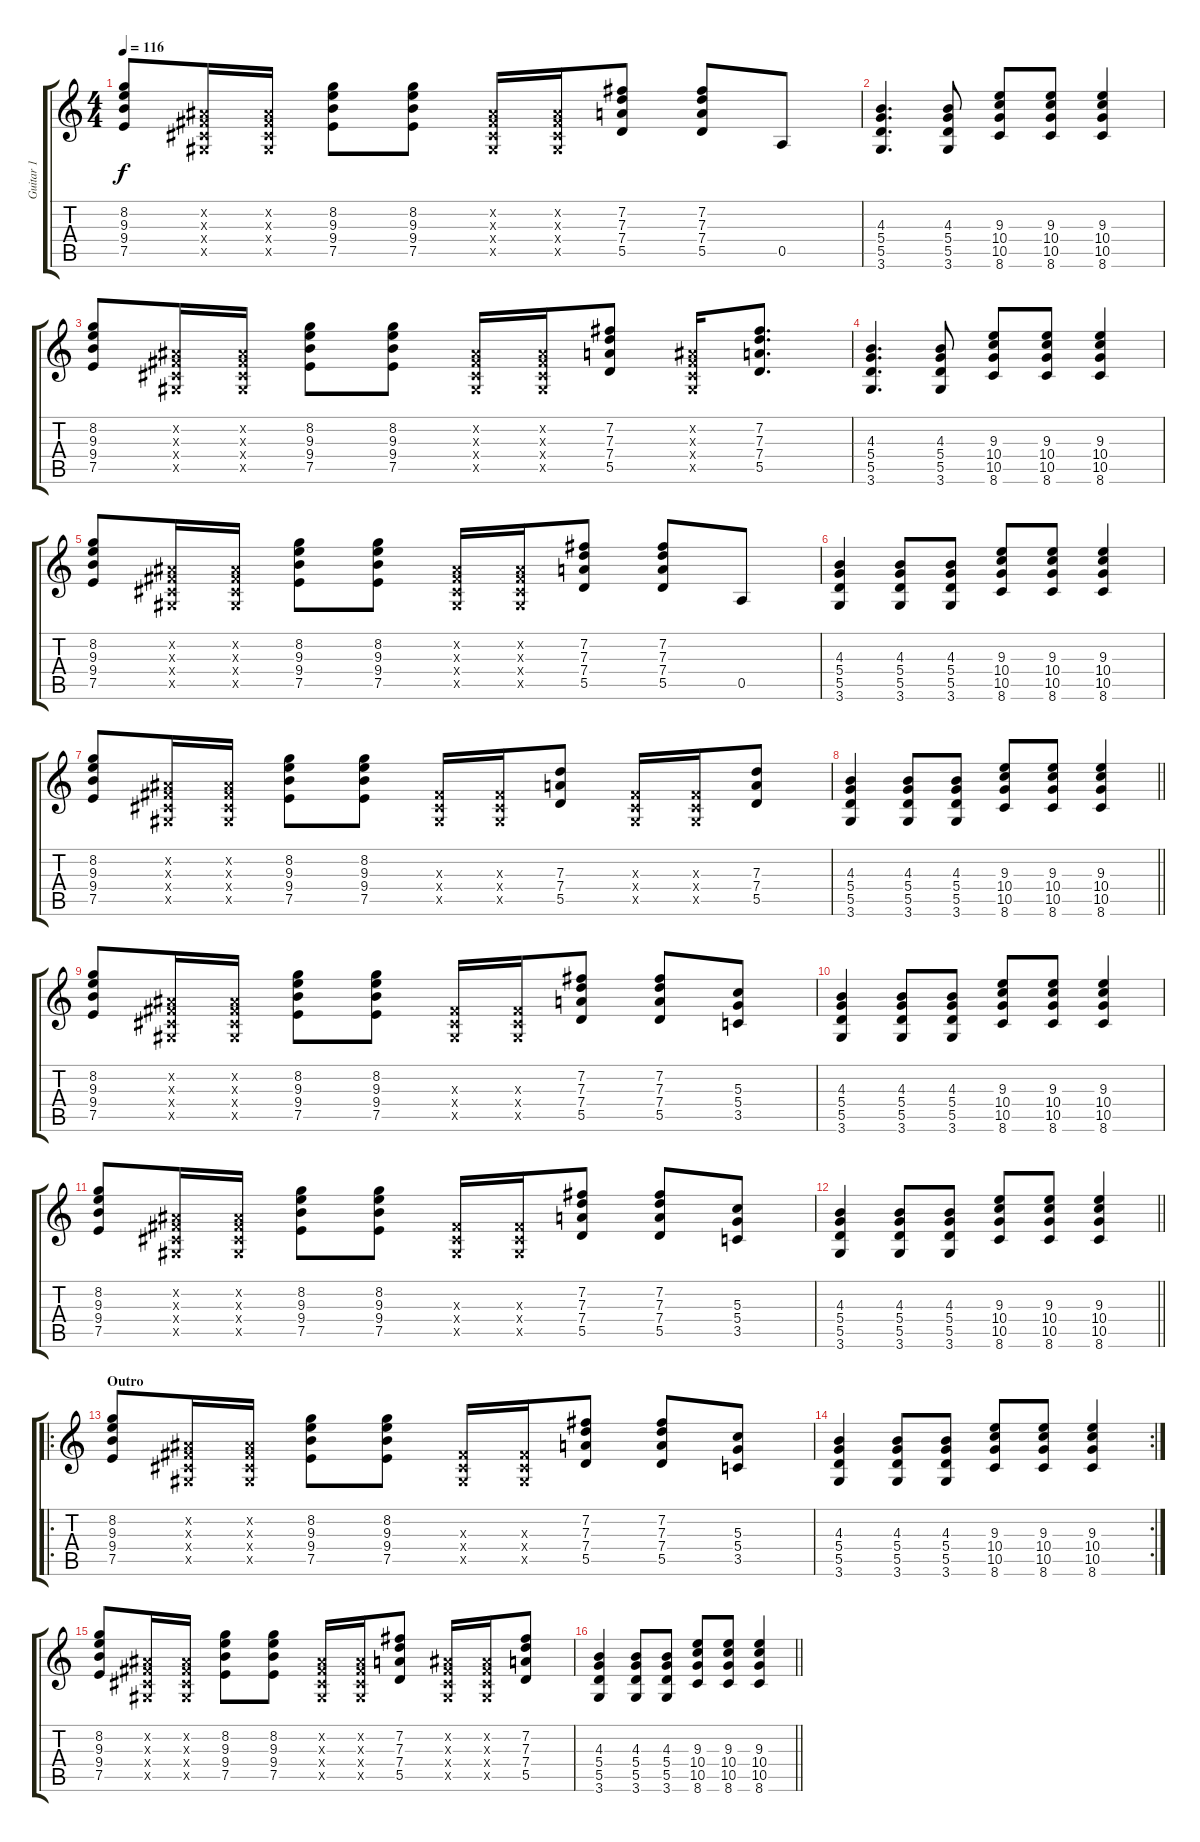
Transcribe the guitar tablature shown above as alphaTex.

\track ("Guitar 1" "Guitar 1") {instrument acousticguitarnylon}
\staff {score tabs}
\tuning (E4 B3 G3 D3 A2 E2) {hide}
\ts (4 4)
\tempo 116
\clef g2
\ks c
(8.2 9.3 9.4 7.5).8{dy f} (-1.2{x} -1.3{x} -1.4{x} -1.5{x}).16 (-1.2{x} -1.3{x} -1.4{x} -1.5{x}).16 (8.2 9.3 9.4 7.5).8 (8.2 9.3 9.4 7.5).8 (-1.2{x} -1.3{x} -1.4{x} -1.5{x}).16 (-1.2{x} -1.3{x} -1.4{x} -1.5{x}).16 (7.2 7.3 7.4 5.5).8 (7.2 7.3 7.4 5.5).8 0.5.8 |
(4.3 5.4 5.5 3.6).4{d} (4.3 5.4 5.5 3.6).8 (9.3 10.4 10.5 8.6).8 (9.3 10.4 10.5 8.6).8 (9.3 10.4 10.5 8.6).4 |
(8.2 9.3 9.4 7.5).8 (-1.2{x} -1.3{x} -1.4{x} -1.5{x}).16 (-1.2{x} -1.3{x} -1.4{x} -1.5{x}).16 (8.2 9.3 9.4 7.5).8 (8.2 9.3 9.4 7.5).8 (-1.2{x} -1.3{x} -1.4{x} -1.5{x}).16 (-1.2{x} -1.3{x} -1.4{x} -1.5{x}).16 (7.2 7.3 7.4 5.5).8 (-1.2{x} -1.3{x} -1.4{x} -1.5{x}).16 (7.2 7.3 7.4 5.5).8{d} |
(4.3 5.4 5.5 3.6).4{d} (4.3 5.4 5.5 3.6).8 (9.3 10.4 10.5 8.6).8 (9.3 10.4 10.5 8.6).8 (9.3 10.4 10.5 8.6).4 |
(8.2 9.3 9.4 7.5).8 (-1.2{x} -1.3{x} -1.4{x} -1.5{x}).16 (-1.2{x} -1.3{x} -1.4{x} -1.5{x}).16 (8.2 9.3 9.4 7.5).8 (8.2 9.3 9.4 7.5).8 (-1.2{x} -1.3{x} -1.4{x} -1.5{x}).16 (-1.2{x} -1.3{x} -1.4{x} -1.5{x}).16 (7.2 7.3 7.4 5.5).8 (7.2 7.3 7.4 5.5).8 0.5.8 |
(4.3 5.4 5.5 3.6).4 (4.3 5.4 5.5 3.6).8 (4.3 5.4 5.5 3.6).8 (9.3 10.4 10.5 8.6).8 (9.3 10.4 10.5 8.6).8 (9.3 10.4 10.5 8.6).4 |
(8.2 9.3 9.4 7.5).8 (-1.2{x} -1.3{x} -1.4{x} -1.5{x}).16 (-1.2{x} -1.3{x} -1.4{x} -1.5{x}).16 (8.2 9.3 9.4 7.5).8 (8.2 9.3 9.4 7.5).8 (-1.3{x} -1.4{x} -1.5{x}).16 (-1.3{x} -1.4{x} -1.5{x}).16 (7.3 7.4 5.5).8 (-1.3{x} -1.4{x} -1.5{x}).16 (-1.3{x} -1.4{x} -1.5{x}).16 (7.3 7.4 5.5).8 |
\barLineRight lightlight
(4.3 5.4 5.5 3.6).4 (4.3 5.4 5.5 3.6).8 (4.3 5.4 5.5 3.6).8 (9.3 10.4 10.5 8.6).8 (9.3 10.4 10.5 8.6).8 (9.3 10.4 10.5 8.6).4 |
(8.2 9.3 9.4 7.5).8{volume 15} (-1.2{x} -1.3{x} -1.4{x} -1.5{x}).16{volume 15} (-1.2{x} -1.3{x} -1.4{x} -1.5{x}).16{volume 15} (8.2 9.3 9.4 7.5).8{volume 15} (8.2 9.3 9.4 7.5).8{volume 15} (-1.3{x} -1.4{x} -1.5{x}).16{volume 14} (-1.3{x} -1.4{x} -1.5{x}).16{volume 14} (7.2 7.3 7.4 5.5).8{volume 14} (7.2 7.3 7.4 5.5).8{volume 14} (5.3 5.4 3.5).8{volume 14} |
(4.3 5.4 5.5 3.6).4{volume 13} (4.3 5.4 5.5 3.6).8{volume 13} (4.3 5.4 5.5 3.6).8{volume 13} (9.3 10.4 10.5 8.6).8{volume 13} (9.3 10.4 10.5 8.6).8{volume 13} (9.3 10.4 10.5 8.6).4{volume 12} |
(8.2 9.3 9.4 7.5).8{volume 15} (-1.2{x} -1.3{x} -1.4{x} -1.5{x}).16{volume 15} (-1.2{x} -1.3{x} -1.4{x} -1.5{x}).16{volume 15} (8.2 9.3 9.4 7.5).8{volume 15} (8.2 9.3 9.4 7.5).8{volume 15} (-1.3{x} -1.4{x} -1.5{x}).16{volume 14} (-1.3{x} -1.4{x} -1.5{x}).16{volume 14} (7.2 7.3 7.4 5.5).8{volume 14} (7.2 7.3 7.4 5.5).8{volume 14} (5.3 5.4 3.5).8{volume 14} |
\barLineRight lightlight
(4.3 5.4 5.5 3.6).4{volume 13} (4.3 5.4 5.5 3.6).8{volume 13} (4.3 5.4 5.5 3.6).8{volume 13} (9.3 10.4 10.5 8.6).8{volume 13} (9.3 10.4 10.5 8.6).8{volume 13} (9.3 10.4 10.5 8.6).4{volume 12} |
\ro
\section ("" "Outro")
(8.2 9.3 9.4 7.5).8{volume 15} (-1.2{x} -1.3{x} -1.4{x} -1.5{x}).16{volume 15} (-1.2{x} -1.3{x} -1.4{x} -1.5{x}).16{volume 15} (8.2 9.3 9.4 7.5).8{volume 15} (8.2 9.3 9.4 7.5).8{volume 15} (-1.3{x} -1.4{x} -1.5{x}).16{volume 14} (-1.3{x} -1.4{x} -1.5{x}).16{volume 14} (7.2 7.3 7.4 5.5).8{volume 14} (7.2 7.3 7.4 5.5).8{volume 14} (5.3 5.4 3.5).8{volume 14} |
\rc 2
(4.3 5.4 5.5 3.6).4{volume 13} (4.3 5.4 5.5 3.6).8{volume 13} (4.3 5.4 5.5 3.6).8{volume 13} (9.3 10.4 10.5 8.6).8{volume 13} (9.3 10.4 10.5 8.6).8{volume 13} (9.3 10.4 10.5 8.6).4{volume 12} |
(8.2 9.3 9.4 7.5).8{volume 12} (-1.2{x} -1.3{x} -1.4{x} -1.5{x}).16{volume 12} (-1.2{x} -1.3{x} -1.4{x} -1.5{x}).16{volume 12} (8.2 9.3 9.4 7.5).8{volume 11} (8.2 9.3 9.4 7.5).8{volume 11} (-1.2{x} -1.3{x} -1.4{x} -1.5{x}).16{volume 10} (-1.2{x} -1.3{x} -1.4{x} -1.5{x}).16{volume 11} (7.2 7.3 7.4 5.5).8{volume 10} (-1.2{x} -1.3{x} -1.4{x} -1.5{x}).16{volume 10} (-1.2{x} -1.3{x} -1.4{x} -1.5{x}).16{volume 10} (7.2 7.3 7.4 5.5).8{volume 10} |
\barLineRight lightlight
(4.3 5.4 5.5 3.6).4{volume 9} (4.3 5.4 5.5 3.6).8{volume 9} (4.3 5.4 5.5 3.6).8{volume 9} (9.3 10.4 10.5 8.6).8{volume 8} (9.3 10.4 10.5 8.6).8{volume 8} (9.3 10.4 10.5 8.6).4{volume 8}
